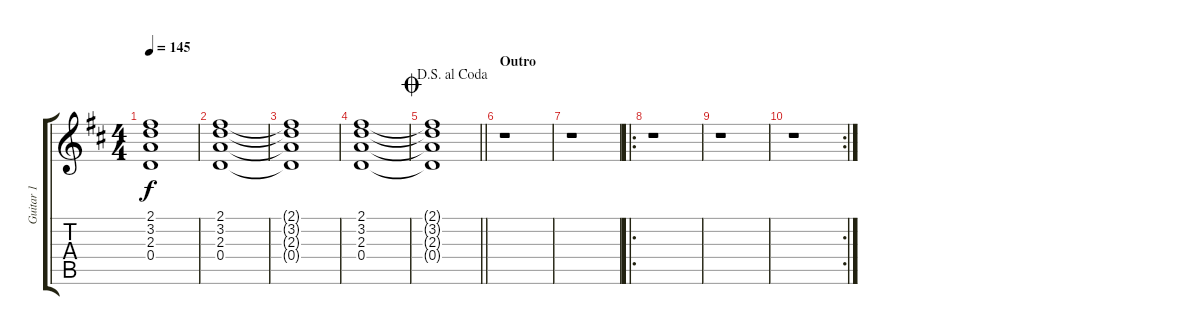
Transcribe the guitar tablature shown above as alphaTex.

\track ("Guitar 1" "Guitar 1") {instrument acousticguitarsteel}
\staff {score tabs}
\tuning (E4 B3 G3 D3 A2 E2) {hide}
\ts (4 4)
\tempo 145
\clef g2
\ks d
(2.1{t} 3.2{t} 2.3{t} 0.4{t}).1{dy f} |
(2.1 3.2 2.3 0.4).1 |
(2.1{t} 3.2{t} 2.3{t} 0.4{t}).1 |
(2.1 3.2 2.3 0.4).1 |
\jump coda
\jump dalsegnoalcoda
\barLineRight lightlight
(2.1{t} 3.2{t} 2.3{t} 0.4{t}).1 |
\section ("" "Outro")
r.1 |
r.1 |
\ro
r.1 |
r.1 |
\rc 2
r.1
